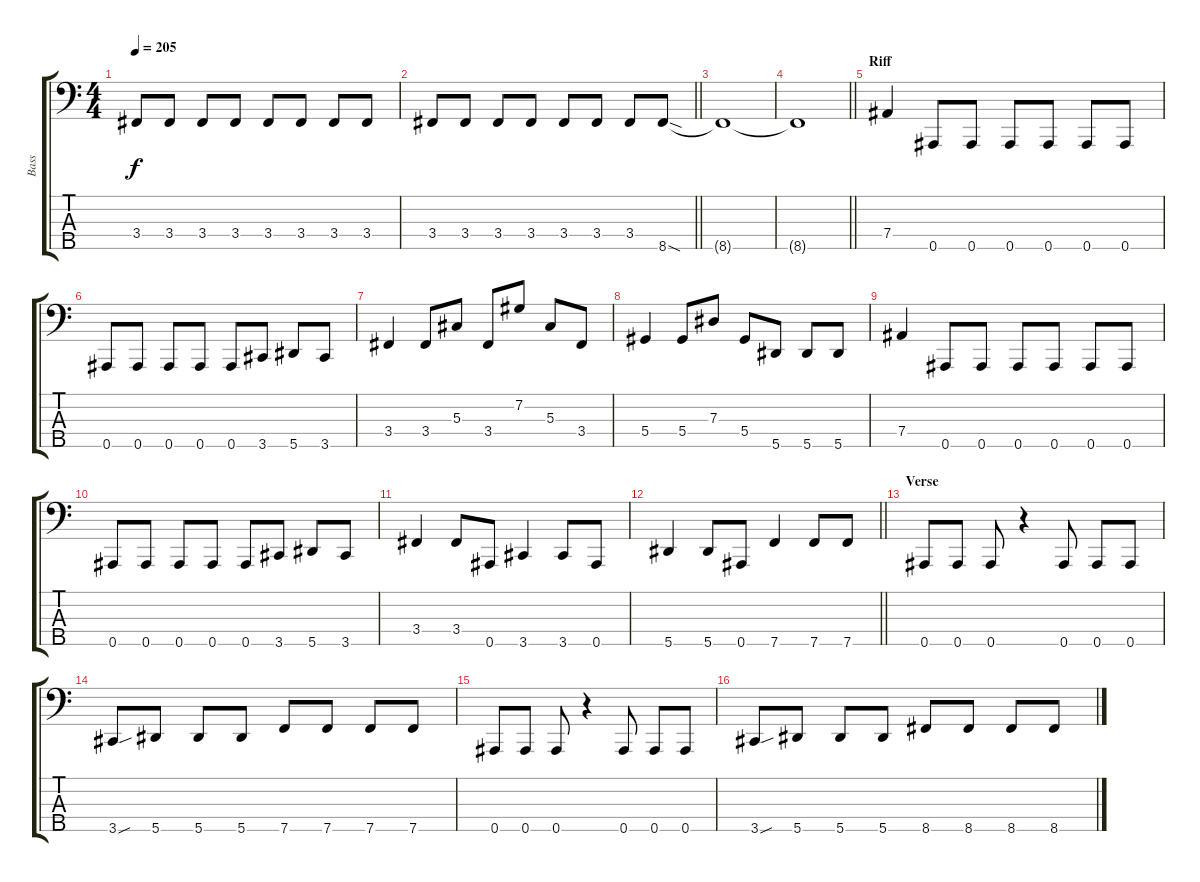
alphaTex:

\track ("Bass" "Bass") {instrument electricbassfinger}
\staff {score tabs}
\tuning (Gb2 Db2 Ab1 Eb1 Bb0) {hide}
\ts (4 4)
\tempo 205
\clef f4
\ks c
3.4.8{dy f} 3.4.8 3.4.8 3.4.8 3.4.8 3.4.8 3.4.8 3.4.8 |
\barLineRight lightlight
3.4.8 3.4.8 3.4.8 3.4.8 3.4.8 3.4.8 3.4.8 8.5{sod}.8 |
8.5{t}.1 |
\barLineRight lightlight
8.5{t}.1 |
\section ("" "Riff")
7.4.4 0.5.8 0.5.8 0.5.8 0.5.8 0.5.8 0.5.8 |
0.5.8 0.5.8 0.5.8 0.5.8 0.5.8 3.5.8 5.5.8 3.5.8 |
3.4.4 3.4.8 5.3.8 3.4.8 7.2.8 5.3.8 3.4.8 |
5.4.4 5.4.8 7.3.8 5.4.8 5.5.8 5.5.8 5.5.8 |
7.4.4 0.5.8 0.5.8 0.5.8 0.5.8 0.5.8 0.5.8 |
0.5.8 0.5.8 0.5.8 0.5.8 0.5.8 3.5.8 5.5.8 3.5.8 |
3.4.4 3.4.8 0.5.8 3.5.4 3.5.8 0.5.8 |
\barLineRight lightlight
5.5.4 5.5.8 0.5.8 7.5.4 7.5.8 7.5.8 |
\section ("" "Verse")
0.5.8 0.5.8 0.5.8 r.4 0.5.8 0.5.8 0.5.8 |
3.5{sou}.8 5.5.8 5.5.8 5.5.8 7.5.8 7.5.8 7.5.8 7.5.8 |
0.5.8 0.5.8 0.5.8 r.4 0.5.8 0.5.8 0.5.8 |
3.5{sou}.8 5.5.8 5.5.8 5.5.8 8.5.8 8.5.8 8.5.8 8.5.8
